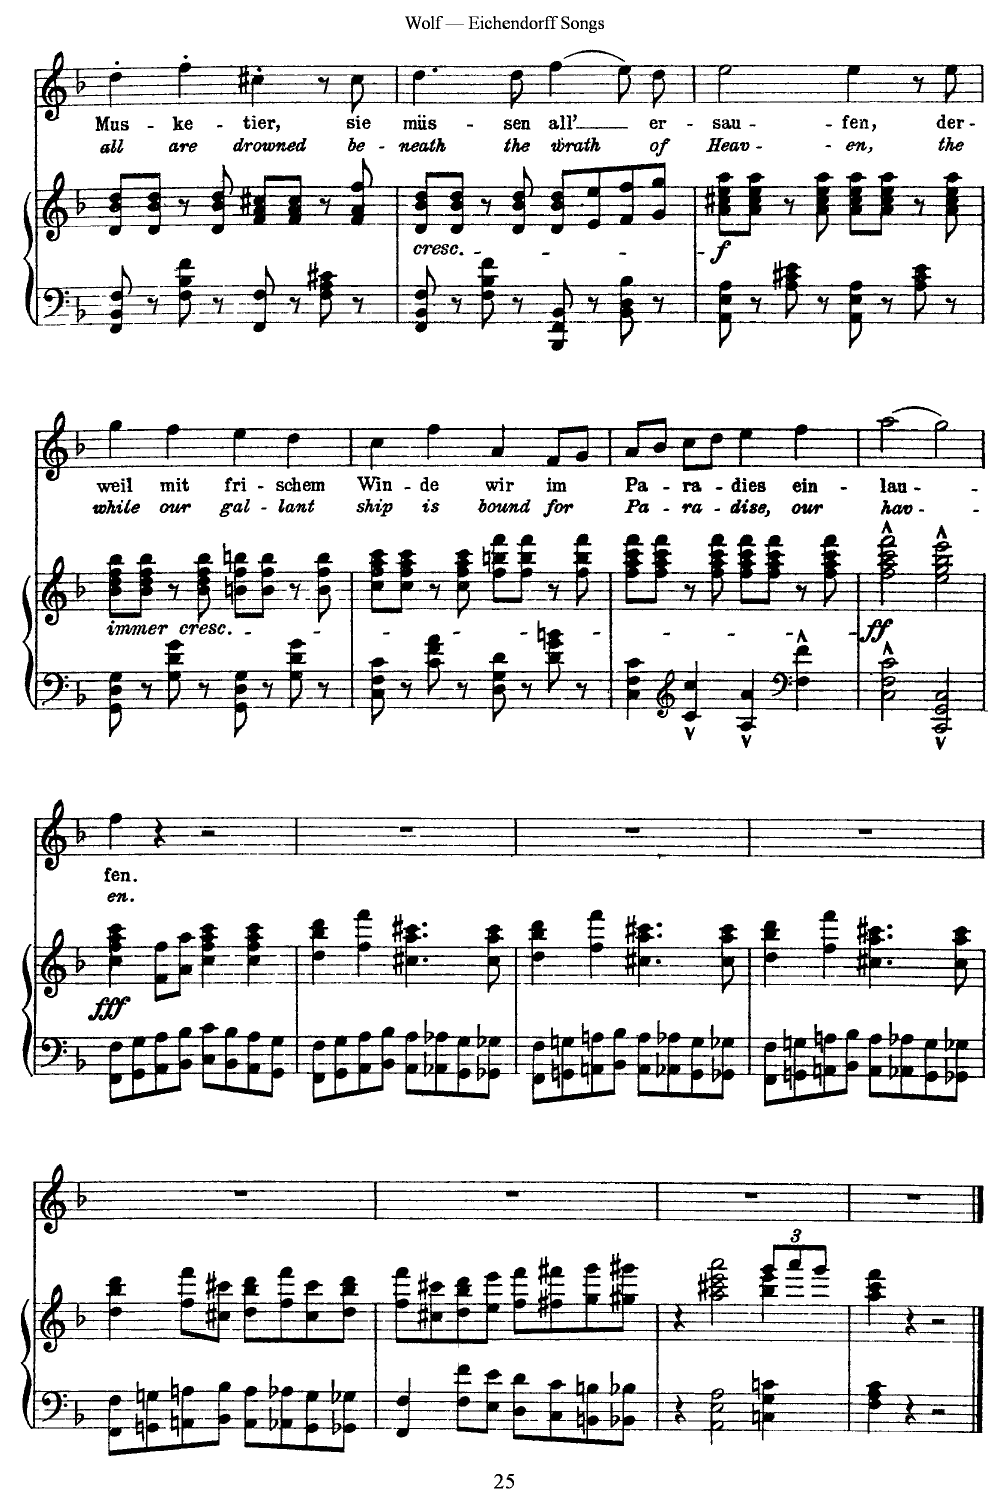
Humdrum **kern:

**kern	**kern	**dynam	**kern	**text	**text
*part2	*part2	*part2	*part1	*part1	*part1
*staff3	*staff2	*staff2/3	*staff1	*staff1	*staff1
*I"Piano	*	*	*I"Voice	*	*
*I'Pno	*	*	*	*	*
*clefF4	*clefG2	*	*clefG2	*	*
*k[b-]	*k[b-]	*	*k[b-]	*	*
*M4/4	*M4/4	*	*M4/4	*	*
=56	=56	=56	=56	=56	=56
8FF/ 8BB-/ 8F/	8d/ 8b-/ 8dd/L	.	4dd'\	Mus-	all,
8r	8d/ 8b-/ 8dd/J	.	.	.	.
8F\ 8B-\ 8f\	8r	.	4ff'\	-ke-	are
8r	8d/ 8b-/ 8dd/	.	.	.	.
8FF/ 8F/	8f/ 8a/ 8cc#X/L	.	4cc#X'\	-tier,	drowned
8r	8f/ 8a/ 8cc#/J	.	.	.	.
8F\ 8A\ 8c#X\	8r	.	8r	.	.
8r	8f/ 8a/ 8ff/	.	8cc#\	sie	be-
=57	=57	=57	=57	=57	=57
!	!LO:TX:b:i:t=cresc.	!	!	!	!
8FF/ 8BB-/ 8F/	8d/ 8b-/ 8dd/L	.	4.dd\	müs-	-neath
8r	8d/ 8b-/ 8dd/J	.	.	.	.
8F\ 8B-\ 8f\	8r	.	.	.	.
8r	8d/ 8b-/ 8dd/	.	8dd\	-sen	the
8BBB-/ 8FF/ 8BB-/	8d/ 8b-/ 8dd/L	.	(4ff\	all'	wrath
8r	8e/ 8ee/	.	.	.	.
8BB-\ 8D\ 8B-\	8f/ 8ff/	.	8ee\)	.	.
8r	8g/ 8gg/J	.	8dd\	er-	of
=58	=58	=58	=58	=58	=58
!	!	!LO:DY:b	!	!	!
8AA\ 8E\ 8A\	8a\ 8cc#X\ 8ee\ 8aa\L	f	2ee\	-sau-	Heav-
8r	8a\ 8cc#\ 8ee\ 8aa\J	.	.	.	.
8A\ 8c#X\ 8e\	8r	.	.	.	.
8r	8a\ 8cc#\ 8ee\ 8aa\	.	.	.	.
8AA\ 8E\ 8A\	8a\ 8cc#\ 8ee\ 8aa\L	.	4ee\	-fen,	-en,
8r	8a\ 8cc#\ 8ee\ 8aa\J	.	.	.	.
8A\ 8c#\ 8e\	8r	.	8r	.	.
8r	8a\ 8cc#\ 8ee\ 8aa\	.	8ee\	der-	the
=59	=59	=59	=59	=59	=59
!	!LO:TX:b:i:t=cresc.	!	!	!	!
8GG\ 8D\ 8G\	8b-\ 8dd\ 8ff\ 8bb-\L	.	4gg\	-weil	while
8r	8b-\ 8dd\ 8ff\ 8bb-\J	.	.	.	.
8G\ 8d\ 8g\	8r	.	4ff\	mit	our
8r	8b-\ 8dd\ 8ff\ 8bb-\	.	.	.	.
8GG\ 8D\ 8G\	8bn\ 8ff\ 8bbn\L	.	4ee\	fri-	gal-
8r	8b\ 8ff\ 8bb\J	.	.	.	.
8d\ 8g\	8r	.	4dd\	-schem	-lant
8r	8b\ 8ff\ 8bb\	.	.	.	.
=60	=60	=60	=60	=60	=60
8C\ 8F\ 8c\	8cc\ 8ff\ 8aa\ 8ccc\L	.	4cc\	Win-	ship
8r	8cc\ 8ff\ 8aa\ 8ccc\J	.	.	.	.
8c\ 8f\ 8a\	8r	.	4ff\	-de	is
8r	8cc\ 8ff\ 8aa\ 8ccc\	.	.	.	.
8D\ 8G\ 8d\	8ff\ 8bbn\ 8fff\L	.	4a/	wir	bound
8r	8ff\ 8bb\ 8fff\J	.	.	.	.
8d\ 8g\ 8bn\	8r	.	8f/L	im	for
8r	8ff\ 8bb\ 8fff\	.	8g/J	.	.
=61	=61	=61	=61	=61	=61
4C\ 4F\ 4c\	8ff\ 8aa\ 8ccc\ 8fff\L	.	8a/L	Pa-	Pa-
.	8ff\ 8aa\ 8ccc\ 8fff\J	.	8b-/J	.	.
*clefG2	*	*	*	*	*
4c/^^ 4cc/^^	8r	.	8cc\L	-ra-	-ra-
.	8ff\ 8aa\ 8ccc\ 8fff\	.	8dd\J	.	.
4A/^^ 4a/^^	8ff\ 8aa\ 8ccc\ 8fff\L	.	4ee\	-dies	-dise,
.	8ff\ 8aa\ 8ccc\ 8fff\J	.	.	.	.
*clefF4	*	*	*	*	*
4F\^^ 4f\^^	8r	.	4ff\	ein-	our
.	8ff\ 8aa\ 8ccc\ 8fff\	.	.	.	.
=62	=62	=62	=62	=62	=62
!	!	!LO:DY:b	!	!	!
2C\^^ 2F\^^ 2c\^^	2ff\^^ 2aa\^^ 2ccc\^^ 2fff\^^	ff	(2aa\	-lau-	hav-
2CC/^^ 2GG/^^ 2C/^^	2ee\^^ 2gg\^^ 2bb-\^^ 2eee\^^	.	2gg\)	.	.
=63	=63	=63	=63	=63	=63
!	!	!LO:DY:b	!	!	!
8FF\ 8F\L	4cc\ 4ff\ 4aa\ 4ccc\	fff	4ff\	-fen.	en.
8GG\ 8G\	.	.	.	.	.
8AA\ 8A\	8f\ 8ff\L	.	4r	.	.
8BB-\ 8B-\J	8a\ 8aa\J	.	.	.	.
8C\ 8c\L	4cc\ 4ff\ 4aa\ 4ccc\	.	2r	.	.
8BB-\ 8B-\	.	.	.	.	.
8AA\ 8A\	4cc\ 4ff\ 4aa\ 4ccc\	.	.	.	.
8GG\ 8G\J	.	.	.	.	.
=64	=64	=64	=64	=64	=64
8FF\ 8F\L	4dd\ 4bb-\ 4ddd\	.	1r	.	.
8GG\ 8G\	.	.	.	.	.
8AA\ 8A\	4ff\ 4fff\	.	.	.	.
8BB-\ 8B-\J	.	.	.	.	.
8AA\ 8A\L	4.cc#X\ 4.aa\ 4.ccc#X\	.	.	.	.
8AA-X\ 8A-X\	.	.	.	.	.
8GG\ 8G\	.	.	.	.	.
8GG-X\ 8G-X\J	8cc#\ 8aa\ 8ccc#\	.	.	.	.
=65	=65	=65	=65	=65	=65
8FF\ 8F\L	4dd\ 4bb-\ 4ddd\	.	1r	.	.
8GGn\ 8Gn\	.	.	.	.	.
8AAn\ 8An\	4ff\ 4fff\	.	.	.	.
8BB-\ 8B-\J	.	.	.	.	.
8AA\ 8A\L	4.cc#X\ 4.aa\ 4.ccc#X\	.	.	.	.
8AA-X\ 8A-X\	.	.	.	.	.
8GG\ 8G\	.	.	.	.	.
8GG-X\ 8G-X\J	8cc#\ 8aa\ 8ccc#\	.	.	.	.
=66	=66	=66	=66	=66	=66
8FF\ 8F\L	4dd\ 4bb-\ 4ddd\	.	1r	.	.
8GGn\ 8Gn\	.	.	.	.	.
8AAn\ 8An\	4ff\ 4fff\	.	.	.	.
8BB-\ 8B-\J	.	.	.	.	.
8AA\ 8A\L	4.cc#X\ 4.aa\ 4.ccc#X\	.	.	.	.
8AA-X\ 8A-X\	.	.	.	.	.
8GG\ 8G\	.	.	.	.	.
8GG-X\ 8G-X\J	8cc#\ 8aa\ 8ccc#\	.	.	.	.
=67	=67	=67	=67	=67	=67
8FF\ 8F\L	4dd\ 4bb-\ 4ddd\	.	1r	.	.
8GGn\ 8Gn\	.	.	.	.	.
8AAn\ 8An\	8ff\ 8fff\L	.	.	.	.
8BB-\ 8B-\J	8cc#X\ 8ccc#X\J	.	.	.	.
8AA\ 8A\L	8dd\ 8bb-\ 8ddd\L	.	.	.	.
8AA-X\ 8A-X\	8ff\ 8fff\	.	.	.	.
8GG\ 8G\	8cc#\ 8ccc#\	.	.	.	.
8GG-X\ 8G-X\J	8dd\ 8bb-\ 8ddd\J	.	.	.	.
=68	=68	=68	=68	=68	=68
4FF/ 4F/	8ff\ 8fff\L	.	1r	.	.
.	8cc#X\ 8ccc#X\	.	.	.	.
8F\ 8f\L	8dd\ 8bb-\ 8ddd\	.	.	.	.
8E\ 8e\J	8ee\ 8eee\J	.	.	.	.
8D\ 8d\L	8ff\ 8fff\L	.	.	.	.
8C\ 8c\	8ff#X\ 8fff#X\	.	.	.	.
8BBn\ 8Bn\	8gg\ 8ggg\	.	.	.	.
8BB-X\ 8B-X\J	8gg#X\ 8ggg#X\J	.	.	.	.
=69	=69	=69	=69	=69	=69
*	*^	*	*	*	*
4r	2.ryy	4r	.	1r	.	.
2AA\ 2E\ 2A\	.	2aa\ 2ccc#X\ 2eee\ 2aaa\	.	.	.	.
*	*Xbrackettup	*	*	*	*	*
4Cn\ 4G\ 4cn\	12ggg/L	4bb-\ 4eee\	.	.	.	.
.	12aaa/	.	.	.	.	.
.	12ggg/J	.	.	.	.	.
*	*v	*v	*	*	*	*
=70	=70	=70	=70	=70	=70
4F\ 4A\ 4c\	4aa\ 4ccc\ 4fff\	.	1r	.	.
4r	4r	.	.	.	.
2r	2r	.	.	.	.
==	==	==	==	==	==
*-	*-	*-	*-	*-	*-
